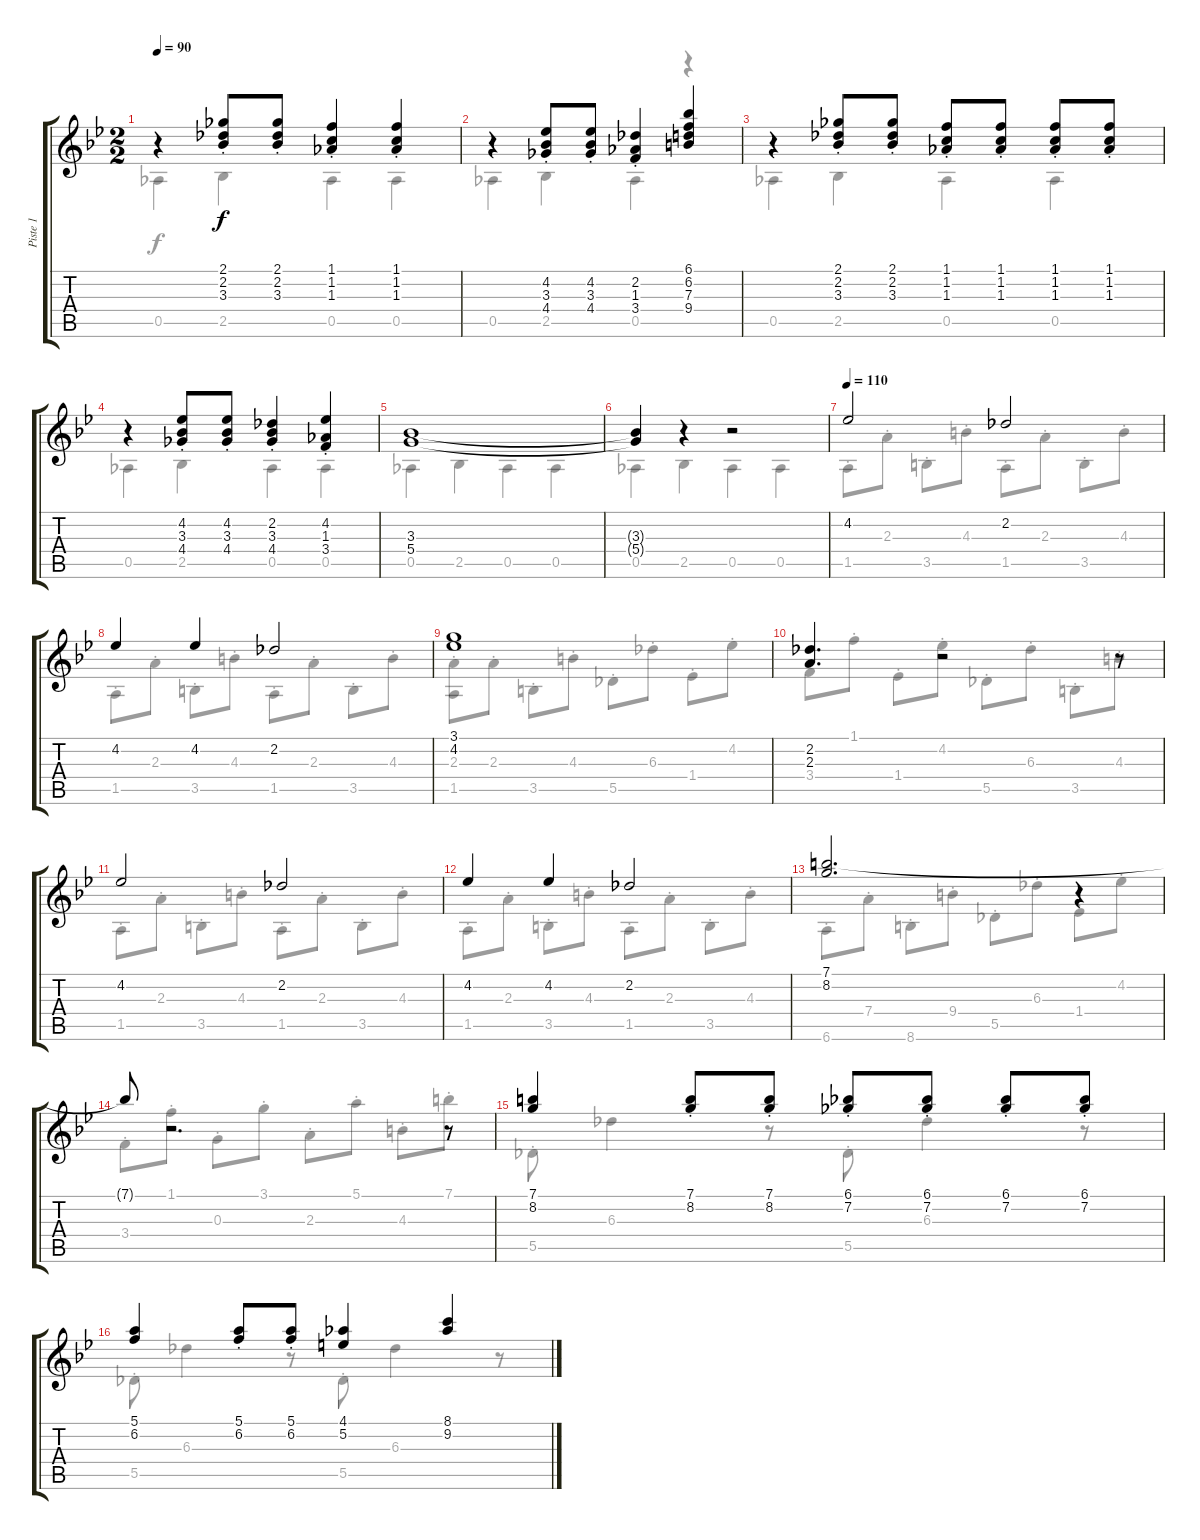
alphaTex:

\track ("Piste 1" "Piste 1") {instrument acousticguitarnylon}
\staff {score tabs}
\tuning (E4 B3 G3 D3 Ab2 Eb2) {hide}
\voice
\ts (2 2)
\tempo 90
\clef g2
\ks bb
r.4{dy f} (2.1{st} 2.2 3.3).8 (2.1{st} 2.2 3.3).8 (1.1 1.2{st} 1.3{st}).4 (1.1 1.2{st} 1.3{st}).4 |
r.4 (4.2{st} 3.3 4.4).8 (4.2{st} 3.3{st} 4.4{st}).8 (2.2{st} 1.3 3.4).4 (6.1 6.2 7.3 9.4).4 |
r.4 (2.1{st} 2.2 3.3).8 (2.1{st} 2.2 3.3).8 (1.1{st} 1.2 1.3).8 (1.1{st} 1.2 1.3).8 (1.1{st} 1.2 1.3).8 (1.1{st} 1.2 1.3).8 |
r.4 (4.2{st} 3.3 4.4).8 (4.2{st} 3.3 4.4).8 (2.2{st} 3.3 4.4).4 (4.2{st} 1.3 3.4).4 |
(3.3 5.4).1 |
(3.3{t} 5.4{t}).4 r.4 r.2 |
\tempo 110
4.2.2 2.2.2 |
4.2.4 4.2.4 2.2.2 |
(3.1 4.2).1 |
(2.2 2.3).4{d} r.2 r.8 |
4.2.2 2.2.2 |
4.2.4 4.2.4 2.2.2 |
(7.1 8.2).2{d} r.4 |
7.1{t}.8 r.2{d} r.8 |
(7.1 8.2).4 (7.1{st} 8.2{st}).8 (7.1{st} 8.2{st}).8 (6.1{st} 7.2{st}).8 (6.1{st} 7.2{st}).8 (6.1{st} 7.2{st}).8 (6.1{st} 7.2{st}).8 |
(5.1 6.2).4 (5.1{st} 6.2{st}).8 (5.1{st} 6.2{st}).8 (4.1 5.2).4 (8.1 9.2).4
\voice
\clef g2
\ottava regular
\simile none
\ks bb
0.5.4{dy f} 2.5.4 0.5.4 0.5.4 |
0.5.4 2.5.4 0.5.4 r.4 |
0.5.4 2.5.4 0.5.4 0.5.4 |
0.5.4 2.5.4 0.5.4 0.5.4 |
0.5.4 2.5.4 0.5.4 0.5.4 |
0.5.4 2.5.4 0.5.4 0.5.4 |
1.5{st}.8 2.3{st}.8 3.5{st}.8 4.3{st}.8 1.5{st}.8 2.3{st}.8 3.5{st}.8 4.3{st}.8 |
1.5{st}.8 2.3{st}.8 3.5{st}.8 4.3{st}.8 1.5{st}.8 2.3{st}.8 3.5{st}.8 4.3{st}.8 |
(2.3 1.5{st}).8 2.3{st}.8 3.5{st}.8 4.3{st}.8 5.5{st}.8 6.3{st}.8 1.4{st}.8 4.2{st}.8 |
3.4{st}.8 1.1{st}.8 1.4{st}.8 4.2{st}.8 5.5{st}.8 6.3{st}.8 3.5{st}.8 4.3{st}.8 |
1.5{st}.8 2.3{st}.8 3.5{st}.8 4.3{st}.8 1.5{st}.8 2.3{st}.8 3.5{st}.8 4.3{st}.8 |
1.5{st}.8 2.3{st}.8 3.5{st}.8 4.3{st}.8 1.5{st}.8 2.3{st}.8 3.5{st}.8 4.3{st}.8 |
6.6{st}.8 7.4{st}.8 8.6{st}.8 9.4{st}.8 5.5{st}.8 6.3{st}.8 1.4{st}.8 4.2{st}.8 |
3.4{st}.8 1.1{st}.8 0.3{st}.8 3.1{st}.8 2.3{st}.8 5.1{st}.8 4.3{st}.8 7.1{st}.8 |
5.5{st}.8 6.3.4 r.8 5.5{st}.8 6.3.4 r.8 |
5.5{st}.8 6.3.4 r.8 5.5{st}.8 6.3.4 r.8
